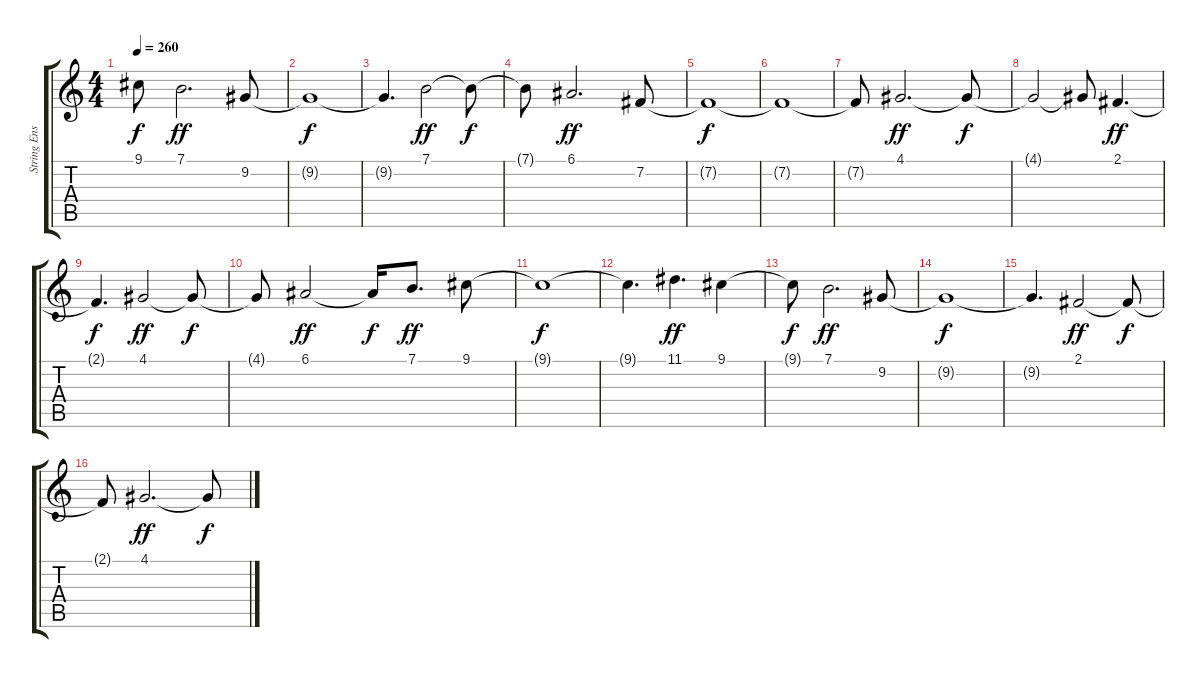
\track ("String Ensemble" "String Ens") {instrument stringensemble1}
\staff {score tabs}
\tuning (E4 B3 G3 D3 A2 E2) {hide}
\ts (4 4)
\tempo 260
\clef g2
\ks c
9.1{t}.8{dy f} 7.1.2{d dy ff} 9.2.8 |
9.2{t}.1{dy f} |
9.2{t}.4{d} 7.1.2{dy ff} 7.1{t}.8{dy f} |
7.1{t}.8 6.1.2{d dy ff} 7.2.8 |
7.2{t}.1{dy f} |
7.2{t}.1 |
7.2{t}.8 4.1.2{d dy ff} 4.1{t}.8{dy f} |
4.1{t}.2 4.1{t}.8 2.1.4{d dy ff} |
2.1{t}.4{d dy f} 4.1.2{dy ff} 4.1{t}.8{dy f} |
4.1{t}.8 6.1.2{dy ff} 6.1{t}.16{dy f} 7.1.8{d dy ff} 9.1.8 |
9.1{t}.1{dy f} |
9.1{t}.4{d} 11.1.4{d dy ff} 9.1.4 |
9.1{t}.8{dy f} 7.1.2{d dy ff} 9.2.8 |
9.2{t}.1{dy f} |
9.2{t}.4{d} 2.1.2{dy ff} 2.1{t}.8{dy f} |
2.1{t}.8 4.1.2{d dy ff} 4.1{t}.8{dy f}
